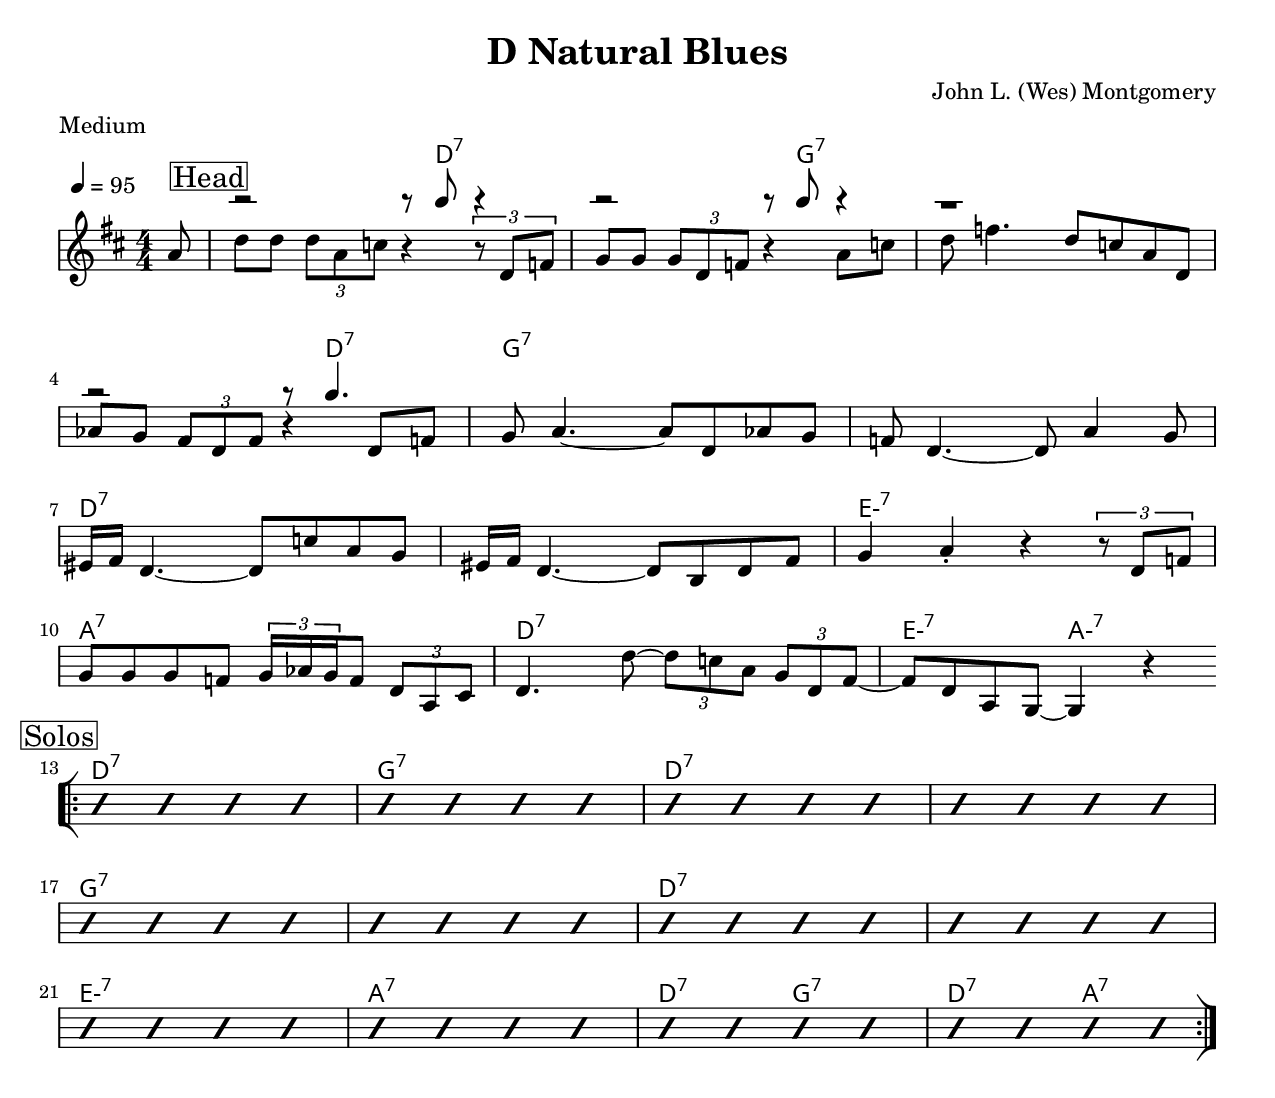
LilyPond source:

\version "2.22.1"

\include "../includes/globals.ily"
\include "../includes/chords.ily"
\include "../includes/symbols.ily"

\header {
  title = "D Natural Blues"
  subsubtitle = ""
  composer = "John L. (Wes) Montgomery"
  meter = "Medium"
}

\score {
  <<
    \new ChordNames="Chords" {
      \transpose c c {
        \chordmode {
          \set chordNameExceptions = #jazzChordExceptions
          \set chordChanges = ##t

          \partial 8 s8

          \boxMark "Head"
          s2 s8 d8:7 s4 | s2 s8 g8:7 s4 | g1:7 | s2 s8 d8:7 s4 |
          g1:7 | g1:7 | d1:7 | d1:7 |
          e1:m7 | a1:7 | d1:7 | e2:m7 a2:m7 |

          \boxMark "Solos"
          d1:7 | g1:7 | d1:7 | d1:7 |
          g1:7 | g1:7 | d1:7 | d1:7 |
          e1:m7 | a1:7 | d2:7 g2:7 | d2:7 a2:7 |
        }
      }
    }

  \new RhythmicStaff \with {
    \remove "Staff_symbol_engraver"
    \omit TimeSignature
    \override VerticalAxisGroup.staff-staff-spacing = #'(
                            (basic-distance . 0)
                            (minimum-distance . 0.1)
                            (padding . 0.1))
  } {
      \partial 8 s8

      r2 r8 c8 r4 |
      r2 r8 c8 r4 |
      r1 |
      r2 r8 c4.
  }

  \new Staff {
    \new Voice="Voice" {
      \transpose c c {
        \key d \major
        \time 4/4
        \numericTimeSignature
        \tempo 4=95

        \partial 8 a'8 |

        d''8 d''8 \tuplet 3/2 { d''8 a'8 c''8 } r4 \tuplet 3/2 { r8 d'8 f'8 } |
        g'8 g'8 \tuplet 3/2 { g'8 d'8 f'8 } r4 a'8 c''8 |
        d''8 f''4. d''8 c''8 a'8 d'8 | \endLine

        aes'8 g'8 \tuplet 3/2 { fis'8 d'8 fis'8 } r4 d'8 f'8 |
        g'8 a'4.~ a'8 d'8 aes'8 g'8 |
        f'8 d'4.~ d'8 a'4 g'8 | \endLine

        eis'16 fis'16 d'4.~ d'8 c''8 a'8 g'8 |
        eis'16 fis'16 d'4.~ d'8 b8 d'8 fis'8 |
        g'4 a'4-. r4 \tuplet 3/2 { r8 d'8 f'8 } | \endLine

        g'8 g'8 g'8 f'8 \tuplet 3/2 { g'16 aes'16 g'16 } f'8 \tuplet 3/2 { d'8 a8 cis'8 } |
        d'4. d''8~ \tuplet 3/2 { d''8 c''8 a'8 } \tuplet 3/2 { g'8 d'8 fis'8~ } |
        fis'8 d'8 a8 g8~ g4 r4 | \endLine

        \voltaStartBar
        \new ImproVoice {
          \repeat unfold 4 { d4 d4 d4 d4 } \endLine
          \repeat unfold 4 { d4 d4 d4 d4 } \endLine
          \repeat unfold 4 { d4 d4 d4 d4 } \endLine
        }
        \voltaEndBar
      }
    }
  }
 >>
}
